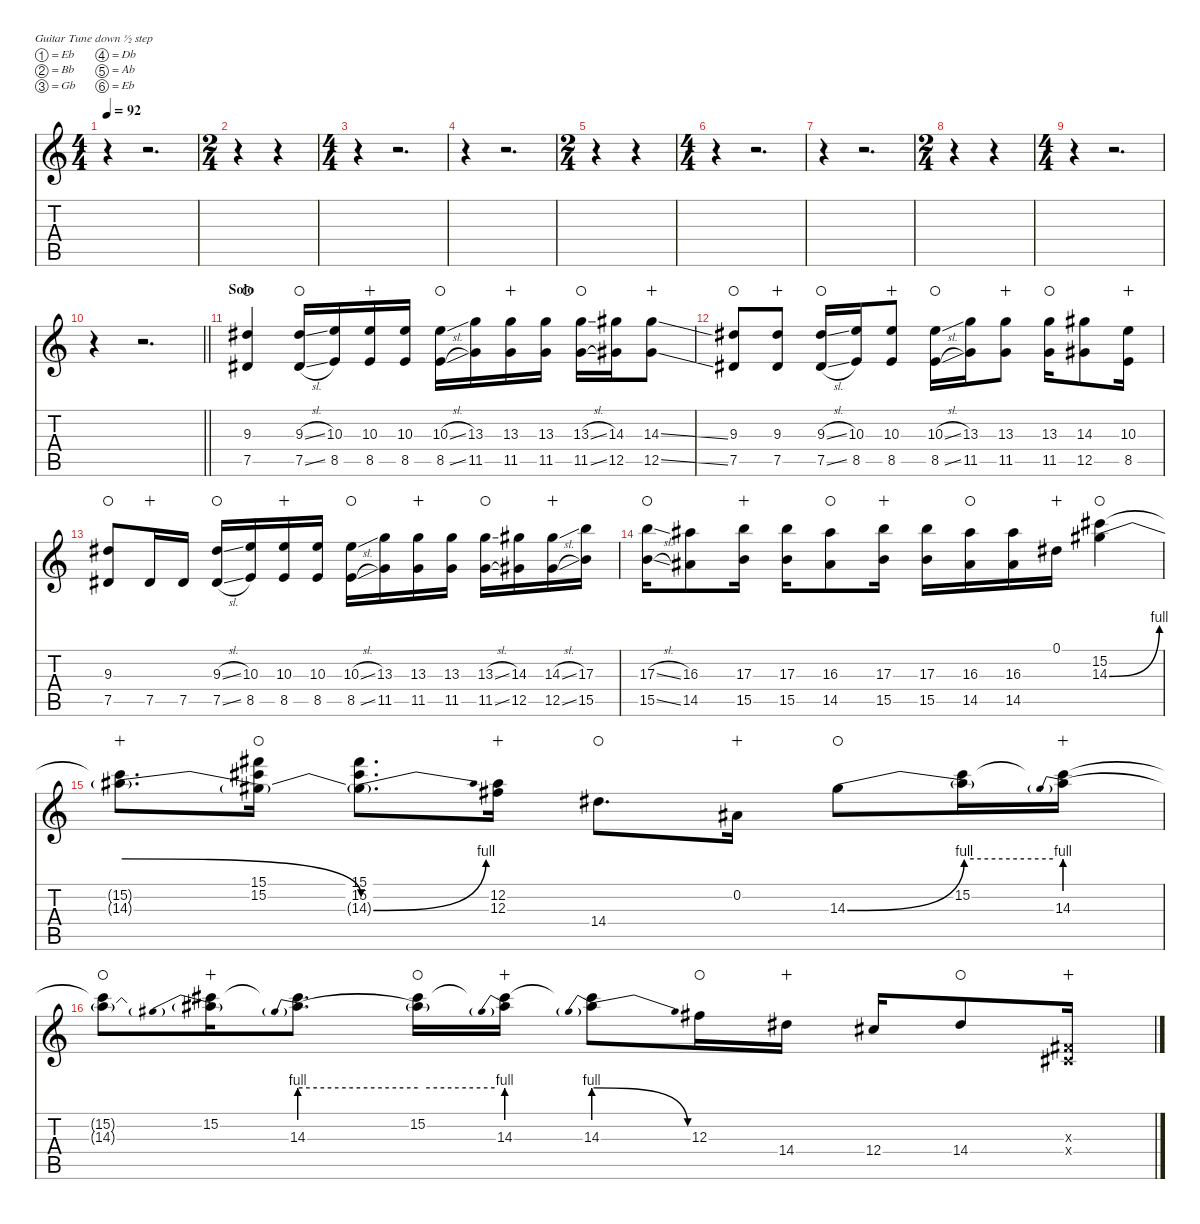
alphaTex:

\defaultSystemsLayout 4
\hideDynamics
\bracketExtendMode nobrackets
\singleTrackTrackNamePolicy hidden
\multiTrackTrackNamePolicy hidden
\otherSystemsTrackNameOrientation horizontal
\track ("Kirk Lead" "dist.guit.") {instrument distortionguitar}
\staff {score tabs}
\tuning (Eb4 Bb3 Gb3 Db3 Ab2 Eb2)
\ts (4 4)
\tempo 92
\clef g2
\ks c
r.4{dy f beam Down} r.2{d beam Down} |
\ts (2 4)
\beaming (8 2 2 2 2)
r.4{beam Down} r.4{beam Down} |
\ts (4 4)
\beaming (8 2 2 2 2)
r.4{beam Down} r.2{d beam Down} |
r.4{beam Down} r.2{d beam Down} |
\ts (2 4)
\beaming (8 2 2 2 2)
r.4{beam Down} r.4{beam Down} |
\ts (4 4)
\beaming (8 2 2 2 2)
r.4{beam Down} r.2{d beam Down} |
r.4{beam Down} r.2{d beam Down} |
\ts (2 4)
\beaming (8 2 2 2 2)
r.4{beam Down} r.4{beam Down} |
\ts (4 4)
\beaming (8 2 2 2 2)
r.4{beam Down} r.2{d beam Down} |
\barLineRight lightlight
r.4{beam Down} r.2{d beam Down} |
\section ("" "Solo")
(9.3{acc #} 7.5{acc #}).4{waho beam Up} (9.3{sl acc #} 7.5{sl acc #}).16{waho beam Up} (10.3 8.5).16{beam Up} (10.3 8.5).16{wahc beam Up} (10.3 8.5).16{beam Up} (10.3{sl} 8.5{sl}).16{waho beam Down} (13.3 11.5).16{beam Down} (13.3 11.5).16{wahc beam Down} (13.3 11.5).16{beam Down} (13.3{sl} 11.5{sl}).16{waho beam Down} (14.3{acc #} 12.5{acc #}).16{beam Down} (14.3{ss acc #} 12.5{ss acc #}).8{wahc beam Down} |
(9.3{acc #} 7.5{acc #}).8{waho beam Up} (9.3{acc #} 7.5{acc #}).8{wahc beam Up} (9.3{sl acc #} 7.5{sl acc #}).16{waho beam Up} (10.3 8.5).16{beam Up} (10.3 8.5).8{wahc beam Up} (10.3{sl} 8.5{sl}).16{waho beam Down} (13.3 11.5).16{beam Down} (13.3 11.5).8{wahc beam Down} (13.3 11.5).16{waho beam Down} (14.3{acc #} 12.5{acc #}).8{beam Down} (10.3 8.5).16{wahc beam Down} |
(9.3{acc #} 7.5{acc #}).8{waho beam Up} 7.5{acc #}.16{wahc beam Up} 7.5{acc #}.16{beam Up} (9.3{sl acc #} 7.5{sl acc #}).16{waho beam Up} (10.3 8.5).16{beam Up} (10.3 8.5).16{wahc beam Up} (10.3 8.5).16{beam Up} (10.3{sl} 8.5{sl}).16{waho beam Down} (13.3 11.5).16{beam Down} (13.3 11.5).16{wahc beam Down} (13.3 11.5).16{beam Down} (13.3{sl} 11.5{sl}).16{waho beam Down} (14.3{acc #} 12.5{acc #}).16{beam Down} (14.3{sl acc #} 12.5{sl acc #}).16{wahc beam Down} (17.3 15.5).16{beam Down} |
(17.3{sl} 15.5{sl}).16{waho beam Down} (16.3{acc #} 14.5{acc #}).8{beam Down} (17.3 15.5).16{wahc beam Down} (17.3 15.5).16{beam Down} (16.3{acc #} 14.5{acc #}).8{waho beam Down} (17.3 15.5).16{wahc beam Down} (17.3 15.5).16{beam Down} (16.3{acc #} 14.5{acc #}).16{waho beam Down} (16.3{acc #} 14.5{acc #}).16{beam Down} 0.1{acc #}.16{wahc beam Down} (15.2{acc #} 14.3{be (bend 0 0 60 4) acc #}).4{waho beam Down} |
(15.2{t acc #} 14.3{be (release 0 4 60 0) t}).8{d wahc beam Down} (15.1{acc #} 15.2{acc #} 14.3{t acc #}).16{waho beam Down} (15.1{acc #} 15.2{acc #} 14.3{be (bend 0 0 60 4) t acc #}).8{d beam Down} (12.2{acc #} 12.3{acc #}).16{wahc beam Down} 14.4{acc #}.8{d waho beam Down} 0.2{acc #}.16{wahc beam Down} 14.3{be (bend 0 0 60 4) acc #}.8{waho beam Down} (15.2{acc #} 14.3{be (hold 0 4 60 4) t}).16{beam Down} (15.2{t acc #} 14.3{be (prebend 0 4 60 4)}).16{wahc beam Down} |
(15.2{t acc #} 14.3{t}).8{waho beam Down} (15.2{acc #} 14.3{be (prebend 0 4 60 4) t}).16{wahc beam Down} (15.2{t acc #} 14.3{be (prebend 0 4 60 4)}).8{d beam Down} (15.2{acc #} 14.3{be (hold 0 4 60 4) t}).16{waho beam Down} (15.2{t acc #} 14.3{be (prebend 0 4 60 4)}).16{wahc beam Down} (15.2{t acc #} 14.3{be (prebendrelease 0 4 30 0)}).8{beam Down} 12.3{acc #}.16{waho beam Down} 14.4{acc #}.16{wahc beam Down} 12.4{acc #}.16{beam Up} 14.4{acc #}.8{waho beam Up} (0.3{x acc #} 0.4{x acc #}).16{wahc beam Up}
